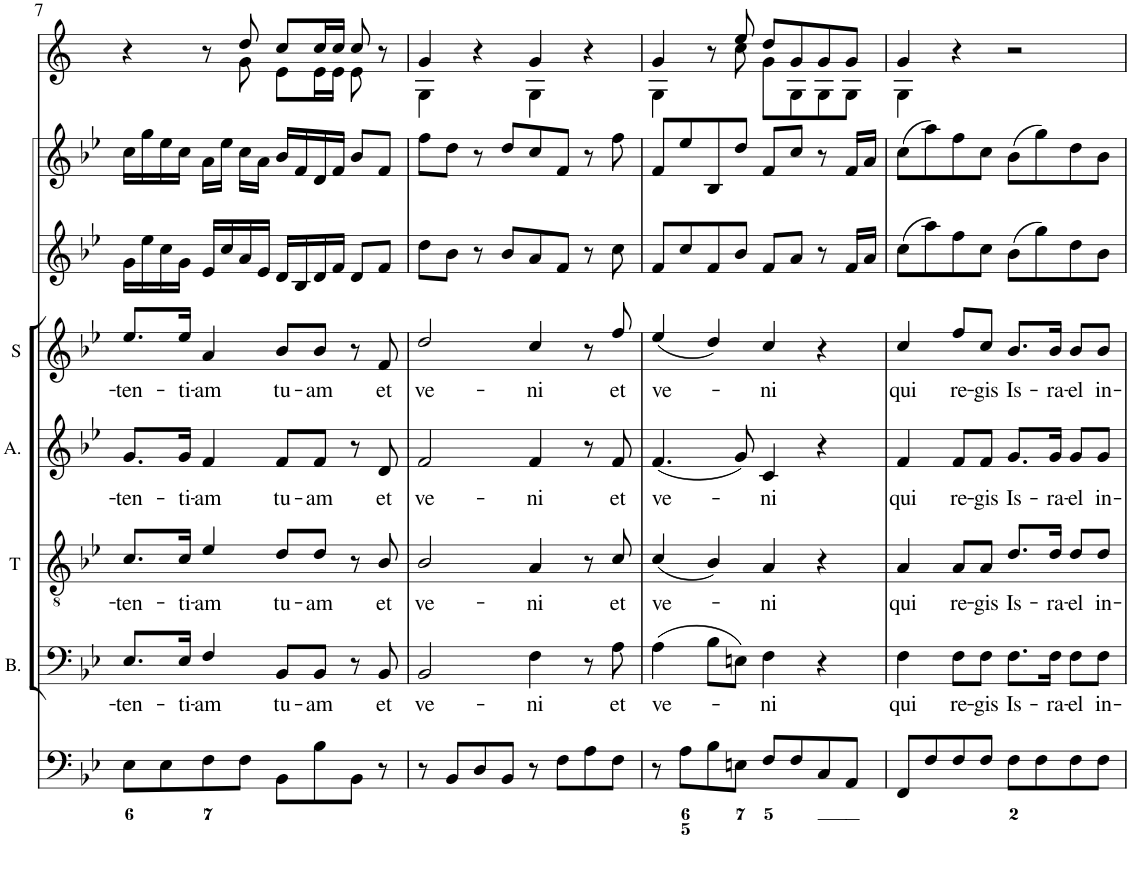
**kern	**kern	**text	**kern	**text	**kern	**text	**kern	**text	**kern	**kern	**kern
*part8	*part7	*part7	*part6	*part6	*part5	*part5	*part4	*part4	*part3	*part2	*part1
*staff8	*staff7	*staff7	*staff6	*staff6	*staff5	*staff5	*staff4	*staff4	*staff3	*staff2	*staff1
*I"Organ	*I"Basse	*	*I"Tenor	*	*I"Alto	*	*I"Soprane	*	*I"Violino 2	*I"Violino 1	*I"Clarini in B[b]
*	*I'B.	*	*I'T	*	*I'A.	*	*I'S	*	*I'Vln	*I'Vln	*
!!LO:PB:g=z
*clefF4	*clefF4	*	*clefGv2	*	*clefG2	*	*clefG2	*	*clefG2	*clefG2	*clefG2
*	*	*	*	*	*	*	*	*	*	*	*Trd1c2
*k[b-e-]	*k[b-e-]	*	*k[b-e-]	*	*k[b-e-]	*	*k[b-e-]	*	*k[b-e-]	*k[b-e-]	*k[]
*M4/4	*M4/4	*	*M4/4	*	*M4/4	*	*M4/4	*	*M4/4	*M4/4	*M4/4
*met(c)	*met(c)	*	*met(c)	*	*met(c)	*	*met(c)	*	*met(c)	*met(c)	*met(c)
=7	=7	=7	=7	=7	=7	=7	=7	=7	=7	=7	=7
!	!	!LO:LY:b	!	!LO:LY:b	!	!LO:LY:b	!	!LO:LY:b	!	!	!
*	*	*	*	*	*	*	*	*	*	*	*^
8E-\L	8.E-/L	-ten-	8.c/L	-ten-	8.g/L	-ten-	8.ee-/L	-ten-	16g\LL	16cc\LL	4r	4.ryy
.	.	.	.	.	.	.	.	.	16ee-\	16gg\	.	.
8E-\	.	.	.	.	.	.	.	.	16cc\	16ee-\	.	.
!	!	!LO:LY:b	!	!LO:LY:b	!	!LO:LY:b	!	!LO:LY:b	!	!	!	!
.	16E-/Jk	-ti-	16c/Jk	-ti-	16g/Jk	-ti-	16ee-/Jk	-ti-	16g\JJ	16cc\JJ	.	.
!	!	!LO:LY:b	!	!LO:LY:b	!	!LO:LY:b	!	!LO:LY:b	!	!	!	!
8F\	4F/	-am	4e-/	-am	4f/	-am	4a/	-am	16e-/LL	16a\LL	8r	.
.	.	.	.	.	.	.	.	.	16cc/	16ee-\JJ	.	.
8F\J	.	.	.	.	.	.	.	.	16a/	16cc\LL	8dd/	8g\
.	.	.	.	.	.	.	.	.	16e-/JJ	16a\JJ	.	.
!	!	!LO:LY:b	!	!LO:LY:b	!	!LO:LY:b	!	!LO:LY:b	!	!	!	!
8BB-\L	8BB-/L	tu-	8d/L	tu-	8f/L	tu-	8b-/L	tu-	16d/LL	16b-/LL	8cc/L	8e\L
.	.	.	.	.	.	.	.	.	16B-/	16f/	.	.
!	!	!LO:LY:b	!	!LO:LY:b	!	!LO:LY:b	!	!LO:LY:b	!	!	!	!
8B-\	8BB-/J	-am	8d/J	-am	8f/J	-am	8b-/J	-am	16d/	16d/	16cc/L	16e\L
.	.	.	.	.	.	.	.	.	16f/JJ	16f/JJ	16cc/JJ	16e\JJ
8BB-\J	8r	.	8r	.	8r	.	8r	.	8d/L	8b-/L	8cc/	8e\
!	!	!LO:LY:b	!	!LO:LY:b	!	!LO:LY:b	!	!LO:LY:b	!	!	!	!
8r	8BB-/	et	8B-/	et	8d/	et	8f/	et	8f/J	8f/J	8r	8ryy
=8	=8	=8	=8	=8	=8	=8	=8	=8	=8	=8	=8	=8
!	!	!LO:LY:b	!	!LO:LY:b	!	!LO:LY:b	!	!LO:LY:b	!	!	!	!
8r	2BB-/	ve-	2B-/	ve-	2f/	ve-	2dd/	ve-	8dd\L	8ff\L	4g/	4G\
8BB-/L	.	.	.	.	.	.	.	.	8b-\J	8dd\J	.	.
8D/	.	.	.	.	.	.	.	.	8r	8r	4r	4ryy
8BB-/J	.	.	.	.	.	.	.	.	8b-/L	8dd/L	.	.
!	!	!LO:LY:b	!	!LO:LY:b	!	!LO:LY:b	!	!LO:LY:b	!	!	!	!
8r	4F\	-ni	4A/	-ni	4f/	-ni	4cc/	-ni	8a/	8cc/	4g/	4G\
8F\L	.	.	.	.	.	.	.	.	8f/J	8f/J	.	.
8A\	8r	.	8r	.	8r	.	8r	.	8r	8r	4r	4ryy
!	!	!LO:LY:b	!	!LO:LY:b	!	!LO:LY:b	!	!LO:LY:b	!	!	!	!
8F\J	8A\	et	8c/	et	8f/	et	8ff/	et	8cc\	8ff\	.	.
=9	=9	=9	=9	=9	=9	=9	=9	=9	=9	=9	=9	=9
!	!	!LO:LY:b	!	!LO:LY:b	!	!LO:LY:b	!	!LO:LY:b	!	!	!	!
8r	(4A\	ve-	(4c/	ve-	(4.f/	ve-	(4ee-/	ve-	8f/L	8f/L	4g/	4G\
8A\L	.	.	.	.	.	.	.	.	8cc/	8ee-/	.	.
8B-\	8B-\L	.	4B-/)	.	.	.	4dd/)	.	8f/	8B-/	8r	8ryy
8En\J	8En\J)	.	.	.	8g/)	.	.	.	8b-/J	8dd/J	8ee/	8cc\
!	!	!LO:LY:b	!	!LO:LY:b	!	!LO:LY:b	!	!LO:LY:b	!	!	!	!
8F/L	4F\	-ni	4A/	-ni	4c/	-ni	4cc/	-ni	8f/L	8f/L	8dd/L	8g\L
8F/	.	.	.	.	.	.	.	.	8a/J	8cc/J	8g/	8G\
8C/	4r	.	4r	.	4r	.	4r	.	8r	8r	8g/	8G\
8AA/J	.	.	.	.	.	.	.	.	16f/LL	16f/LL	8g/J	8G\J
.	.	.	.	.	.	.	.	.	16a/JJ	16a/JJ	.	.
=10	=10	=10	=10	=10	=10	=10	=10	=10	=10	=10	=10	=10
!	!	!LO:LY:b	!	!LO:LY:b	!	!LO:LY:b	!	!LO:LY:b	!	!	!	!
8FF/L	4F\	qui	4A/	qui	4f/	qui	4cc/	qui	(8cc\L	(8cc\L	4g/	4G\
8F/	.	.	.	.	.	.	.	.	8aa\)	8aa\)	.	.
!	!	!LO:LY:b	!	!LO:LY:b	!	!LO:LY:b	!	!LO:LY:b	!	!	!	!
8F/	8F\L	re-	8A/L	re-	8f/L	re-	8ff/L	re-	8ff\	8ff\	4r	2.ryy
!	!	!LO:LY:b	!	!LO:LY:b	!	!LO:LY:b	!	!LO:LY:b	!	!	!	!
8F/J	8F\J	-gis	8A/J	-gis	8f/J	-gis	8cc/J	-gis	8cc\J	8cc\J	.	.
!	!	!LO:LY:b	!	!LO:LY:b	!	!LO:LY:b	!	!LO:LY:b	!	!	!	!
8F\L	8.F\L	Is-	8.d/L	Is-	8.g/L	Is-	8.b-/L	Is-	(8b-\L	(8b-\L	2r	.
8F\	.	.	.	.	.	.	.	.	8gg\)	8gg\)	.	.
!	!	!LO:LY:b	!	!LO:LY:b	!	!LO:LY:b	!	!LO:LY:b	!	!	!	!
.	16F\Jk	-ra-	16d/Jk	-ra-	16g/Jk	-ra-	16b-/Jk	-ra-	.	.	.	.
!	!	!LO:LY:b	!	!LO:LY:b	!	!LO:LY:b	!	!LO:LY:b	!	!	!	!
8F\	8F\L	-el	8d/L	-el	8g/L	-el	8b-/L	-el	8dd\	8dd\	.	.
!	!	!LO:LY:b	!	!LO:LY:b	!	!LO:LY:b	!	!LO:LY:b	!	!	!	!
8F\J	8F\J	in-	8d/J	in-	8g/J	in-	8b-/J	in-	8b-\J	8b-\J	.	.
*	*	*	*	*	*	*	*	*	*	*	*v	*v
=	=	=	=	=	=	=	=	=	=	=	=
*-	*-	*-	*-	*-	*-	*-	*-	*-	*-	*-	*-
